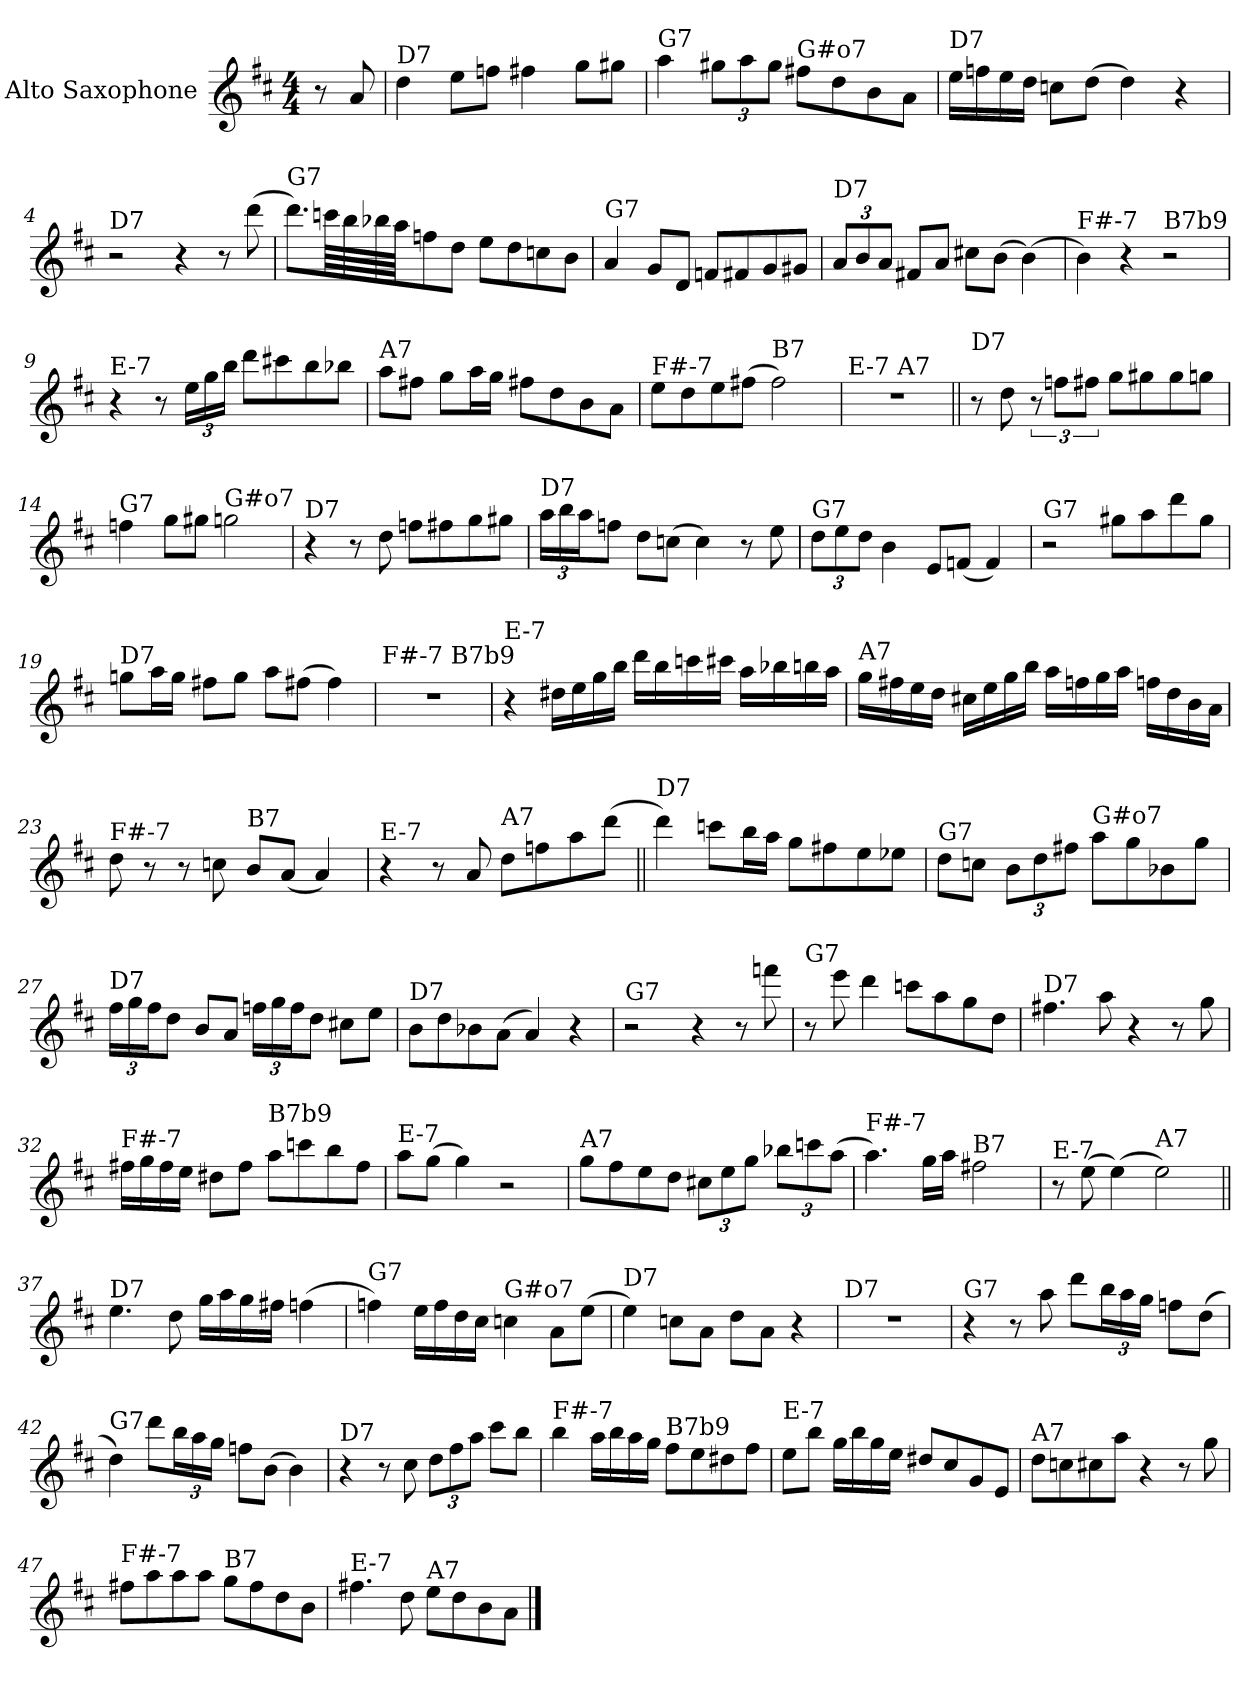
**kern
*part1
*staff1
*I"Alto Saxophone
*I'A. Sax.
*clefG2
*ITrd5c9
*k[b-]
*M4/4
=
8r
8c/
=1
!LO:TX:t=D7
4f\
8g\L
8a-X\J
4an\
8b-\L
8bn\J
=2
!LO:TX:a:t=G7
4cc\
*Xbrackettup
12bn\L
12cc\
12b\J
!LO:TX:t=G#o7
8an\L
8f\
8d\
8c\J
=3
!LO:TX:a:t=D7
16g\LL
16a-X\
16g\
16f\JJ
8e-X\L
(>8f\J
4f\)
4r
=4
!LO:TX:t=D7
2r
4r
8r
(>8ff\
!!LO:LB:g=z
=5
!LO:TX:a:t=G7
8.ff\L)
64ee-X\LLL
64dd\
64dd-X\
64cc\JJJ
8a-X\
8f\J
8g\L
8f\
8e-X\
8d\J
=6
!LO:TX:t=G7
4c/
8B-/L
8F/J
8A-X/L
8An/
8B-/
8Bn/J
=7
!LO:TX:t=D7
12c/L
12d/
12c/J
8An/L
8c/J
8en\L
(>8d\J
(>4d\)
=8
!LO:TX:t=F#-7
4d\)
4r
!LO:TX:t=B7b9
2r
!!LO:LB:g=z
=9
!LO:TX:t=E-7
4r
8r
24g\LL
24b-\
24dd\JJ
8ff\L
8een\
8dd\
8dd-X\J
=10
!LO:TX:a:t=A7
8cc\L
8an\J
8b-\L
16cc\L
16b-\JJ
8an\L
8f\
8d\
8c\J
=11
!LO:TX:t=F#-7
8g\L
8f\
8g\
(>8an\J
!LO:TX:a:t=B7
2a\)
=12
!LO:TX:t=E-7                 A7
1r
!!LO:LB:g=z
=13||
!LO:TX:t=D7
8r
8f\
*brackettup
12r
12a-X\L
12an\J
8b-\L
8bn\
8b\
8b-X\J
=14
!LO:TX:t=G7
4a-X\
8b-\L
8bn\J
!LO:TX:t=G#o7
2b-X\
=15
!LO:TX:t=D7
4r
8r
8f\
8a-X\L
8an\
8b-\
8bn\J
=16
*Xbrackettup
!LO:TX:a:t=D7
24cc\LL
24dd\
24cc\J
8a-X\J
8f\L
(>8e-X\J
4e-\)
8r
8g\
!!LO:LB:g=z
=17
!LO:TX:t=G7
12f\L
12g\
12f\J
4d\
8G/L
(<8A-X/J
4A-/)
=18
!LO:TX:t=G7
2r
8bn\L
8cc\
8ff\
8b\J
=19
!LO:TX:t=D7
8b-X\L
16cc\L
16b-\JJ
8an\L
8b-\J
8cc\L
(>8an\J
4a\)
=20
!LO:TX:t=F#-7                     B7b9
1r
!!LO:LB:g=z
=21
!LO:TX:t=E-7
4r
16f#X\LL
16g\
16b-\
16dd\JJ
16ff\LL
16dd\
16ee-X\
16een\JJ
16cc\LL
16dd-X\
16ddn\
16cc\JJ
=22
!LO:TX:a:t=A7
16b-\LL
16an\
16g\
16f\JJ
16en\LL
16g\
16b-\
16dd\JJ
16cc\LL
16a-X\
16b-\
16cc\JJ
16a-X\LL
16f\
16d\
16c\JJ
=23
!LO:TX:t=F#-7
8f\
8r
8r
8e-X\
!LO:TX:t=B7
8d/L
(<8c/J
4c/)
=24
!LO:TX:t=E-7
4r
8r
8c/
!LO:TX:a:t=A7
8f\L
8a-X\
8cc\
(>8ff\J
!!LO:LB:g=z
=25||
!LO:TX:a:t=D7
4ff\)
8ee-X\L
16dd\L
16cc\JJ
8b-\L
8an\
8g\
8g-X\J
=26
!LO:TX:t=G7
8f\L
8e-X\J
12d\L
12f\
12an\J
!LO:TX:a:t=G#o7
8cc\L
8b-\
8d-X\
8b-\J
=27
!LO:TX:t=D7
24a\LL
24b-\
24a\J
8f\J
8d/L
8c/J
24a-X\LL
24b-\
24a-\J
8f\J
8en\L
8g\J
=28
!LO:TX:t=D7
8d\L
8f\
8d-X\
(>8c\J
4c/)
4r
!!LO:LB:g=z
=29
!LO:TX:t=G7
2r
4r
8r
8aa-X\
=30
!LO:TX:t=G7
8r
8gg\
4ff\
8ee-X\L
8cc\
8b-\
8f\J
=31
!LO:TX:t=D7
4.an\
8cc\
4r
8r
8b-\
=32
!LO:TX:t=F#-7
16an\LL
16b-\
16a\
16g\JJ
8f#X\L
8a\J
!LO:TX:a:t=B7b9
8cc\L
8ee-X\
8dd\
8a\J
!!LO:LB:g=z
=33
!LO:TX:a:t=E-7
8cc\L
(>8b-\J
4b-\)
2r
=34
!LO:TX:a:t=A7
8b-\L
8a\
8g\
8f\J
12en\L
12g\
12b-\J
12dd-X\L
12ee-X\
(>12cc\J
=35
!LO:TX:a:t=F#-7
4.cc\)
16b-\LL
16cc\JJ
!LO:TX:t=B7
2an\
=36
!LO:TX:t=E-7
8r
(>8g\
(>4g\)
!LO:TX:t=A7
2g\)
!!LO:PB:g=z
=37||
!LO:TX:t=D7
4.g\
8f\
16b-\LL
16cc\
16b-\
16an\JJ
(>4a-X\
=38
!LO:TX:t=G7
4a-X\)
16g\LL
16a-\
16f\
16e\JJ
!LO:TX:t=G#o7
4e-X\
8c\L
(>8g\J
=39
!LO:TX:t=D7
4g\)
8e-X\L
8c\J
8f\L
8c\J
4r
=40
!LO:TX:t=D7
1r
!!LO:LB:g=z
=41
!LO:TX:t=G7
4r
8r
8cc\
8ff\L
24dd\L
24cc\
24b-\JJ
8a-X\L
(>8f\J
=42
!LO:TX:t=G7
4f\)
8ff\L
24dd\L
24cc\
24b-\JJ
8a-X\L
(>8d\J
4d\)
=43
!LO:TX:t=D7
4r
8r
8e\
12f\L
12a\
12cc\J
8ee\L
8dd\J
=44
!LO:TX:a:t=F#-7
4dd\
16cc\LL
16dd\
16cc\
16b-\JJ
!LO:TX:t=B7b9
8a\L
8g\
8f#X\
8a\J
!!LO:LB:g=z
=45
!LO:TX:t=E-7
8g\L
8dd\J
16b-\LL
16dd\
16b-\
16g\JJ
8f#X/L
8e/
8B-/
8G/J
=46
!LO:TX:t=A7
8f\L
8e-X\
8en\
8cc\J
4r
8r
8b-\
=47
!LO:TX:a:t=F#-7
8an\L
8cc\
8cc\
8cc\J
!LO:TX:t=B7
8b-\L
8a\
8f\
8d\J
=48
!LO:TX:t=E-7
4.an\
8f\
!LO:TX:t=A7
8g\L
8f\
8d\
8c\J
==
*-
